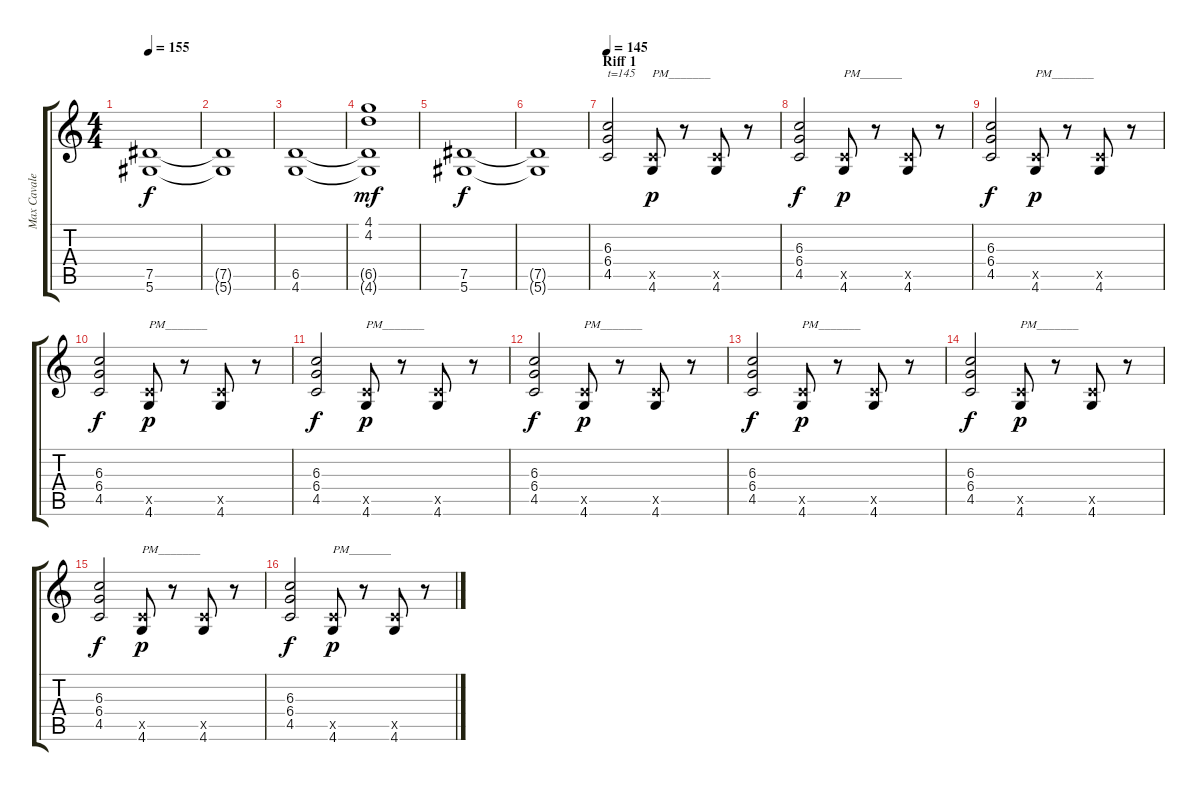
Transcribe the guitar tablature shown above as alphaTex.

\track ("Max Cavalera - Guitar" "Max Cavale") {instrument distortionguitar}
\staff {score tabs}
\tuning (Eb4 Bb3 Gb3 Db3 Ab2 Eb2) {hide}
\ts (4 4)
\tempo 155
\clef g2
\ks c
(7.5 5.6).1{dy f} |
(7.5{t} 5.6{t}).1 |
(6.5 4.6).1 |
(4.1 4.2 6.5{t} 4.6{t}).1{dy mf} |
(7.5 5.6).1{dy f} |
(7.5{t} 5.6{t}).1 |
\section ("" "Riff 1")
\tempo 145
(6.3 6.4 4.5).2{txt "t=145" volume 10 balance 5 instrument distortionguitar} (4.5{x} 4.6).8{txt "PM_______" dy p instrument lead2sawtooth} r.8 (4.5{x} 4.6).8 r.8 |
(6.3 6.4 4.5).2{dy f instrument distortionguitar} (4.5{x} 4.6).8{txt "PM_______" dy p instrument lead2sawtooth} r.8 (4.5{x} 4.6).8 r.8 |
(6.3 6.4 4.5).2{dy f instrument distortionguitar} (4.5{x} 4.6).8{txt "PM_______" dy p instrument lead2sawtooth} r.8 (4.5{x} 4.6).8 r.8 |
(6.3 6.4 4.5).2{dy f instrument distortionguitar} (4.5{x} 4.6).8{txt "PM_______" dy p instrument lead2sawtooth} r.8 (4.5{x} 4.6).8 r.8 |
(6.3 6.4 4.5).2{dy f instrument distortionguitar} (4.5{x} 4.6).8{txt "PM_______" dy p instrument lead2sawtooth} r.8 (4.5{x} 4.6).8 r.8 |
(6.3 6.4 4.5).2{dy f instrument distortionguitar} (4.5{x} 4.6).8{txt "PM_______" dy p instrument lead2sawtooth} r.8 (4.5{x} 4.6).8 r.8 |
(6.3 6.4 4.5).2{dy f instrument distortionguitar} (4.5{x} 4.6).8{txt "PM_______" dy p instrument lead2sawtooth} r.8 (4.5{x} 4.6).8 r.8 |
(6.3 6.4 4.5).2{dy f instrument distortionguitar} (4.5{x} 4.6).8{txt "PM_______" dy p instrument lead2sawtooth} r.8 (4.5{x} 4.6).8 r.8 |
(6.3 6.4 4.5).2{dy f instrument distortionguitar} (4.5{x} 4.6).8{txt "PM_______" dy p instrument lead2sawtooth} r.8 (4.5{x} 4.6).8 r.8 |
(6.3 6.4 4.5).2{dy f instrument distortionguitar} (4.5{x} 4.6).8{txt "PM_______" dy p instrument lead2sawtooth} r.8 (4.5{x} 4.6).8 r.8
